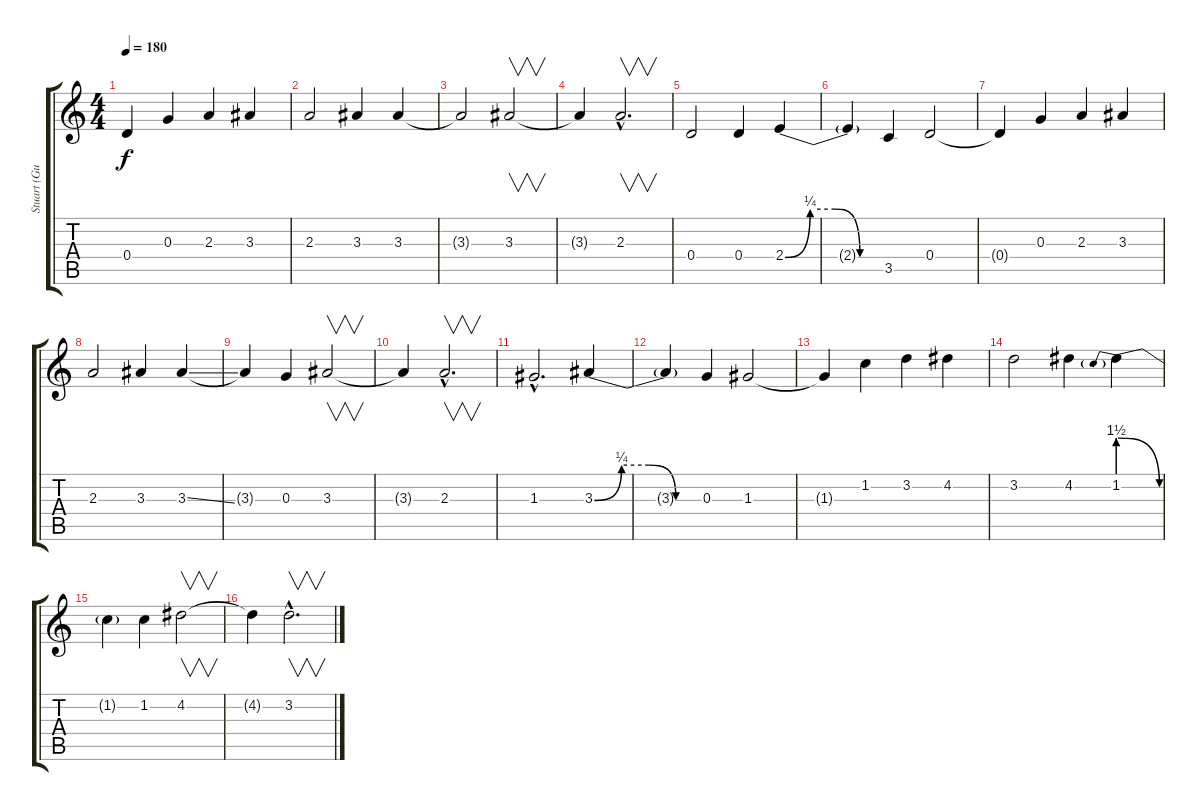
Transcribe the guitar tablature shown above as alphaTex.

\track ("Stuart (Guitar)" "Stuart (Gu") {instrument distortionguitar}
\staff {score tabs}
\tuning (E4 B3 G3 D3 A2 D2) {hide}
\ts (4 4)
\tempo 180
\clef g2
\ks c
0.4{t}.4{dy f} 0.3.4 2.3.4 3.3.4 |
2.3.2 3.3.4 3.3.4 |
3.3{t}.2 3.3.2{v} |
3.3{t}.4 2.3{hac}.2{v d} |
0.4.2 0.4.4 2.4{be (custom 0 0 15 1 30 1 45 0 60 0)}.4 |
2.4{t}.4 3.5.4 0.4.2 |
0.4{t}.4 0.3.4 2.3.4 3.3.4 |
2.3.2 3.3.4 3.3{ss}.4 |
3.3{t}.4 0.3.4 3.3.2{v} |
3.3{t}.4 2.3{hac}.2{v d} |
1.3{hac}.2{d} 3.3{be (custom 0 0 15 1 30 1 45 0 60 0)}.4 |
3.3{t}.4 0.3.4 1.3.2 |
1.3{t}.4 1.2.4 3.2.4 4.2.4 |
3.2.2 4.2.4 1.2{be (prebendrelease 0 6 60 0)}.4 |
1.2{t}.4 1.2.4 4.2.2{v} |
4.2{t}.4 3.2{hac}.2{v d}
